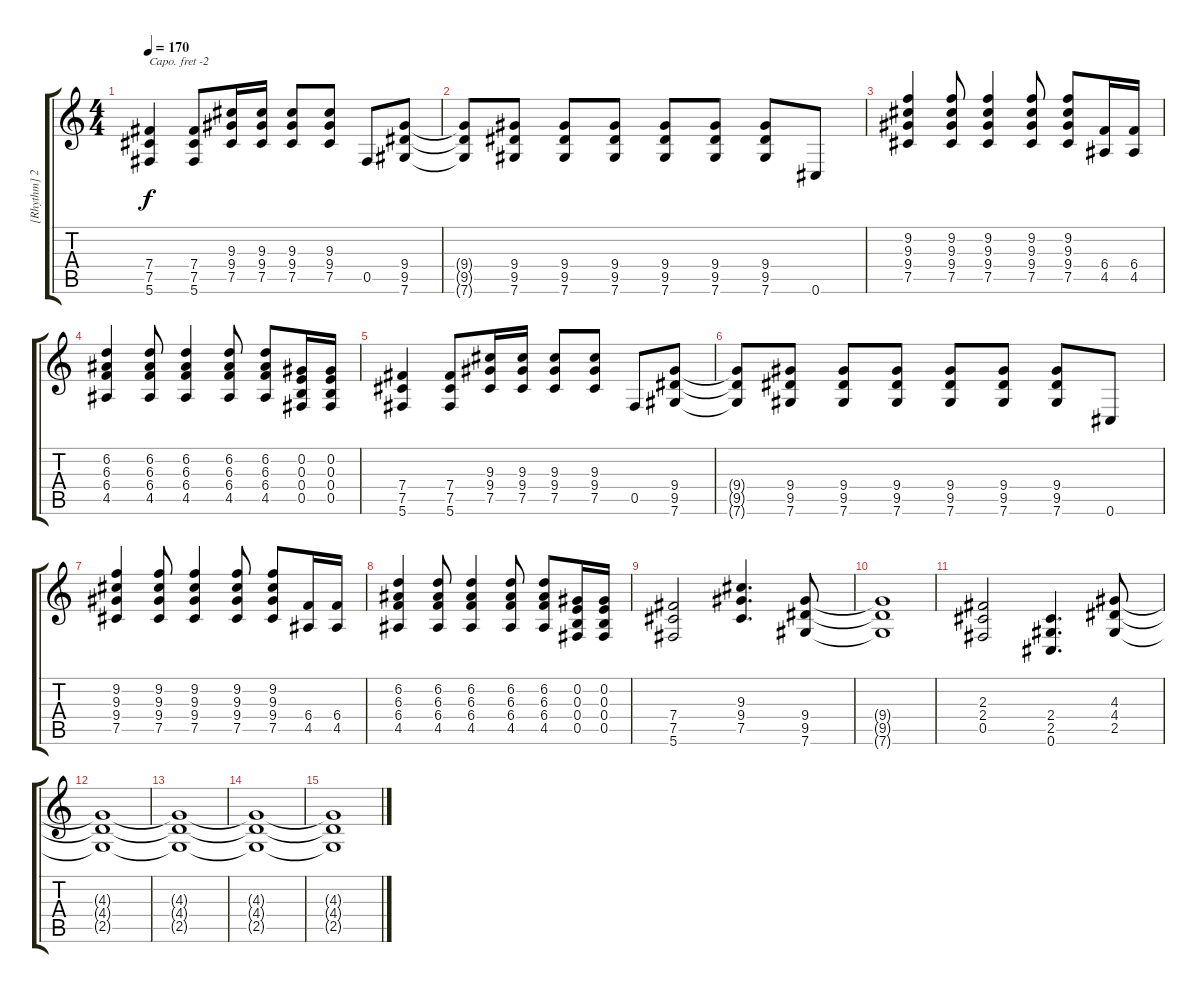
\track ("[Rhythm] 2 - Billie Joe Armstrong" "[Rhythm] 2") {instrument distortionguitar}
\staff {score tabs}
\capo -2
\tuning (Eb4 Bb3 Gb3 Db3 Ab2 Eb2) {hide}
\ts (4 4)
\tempo 170
\clef g2
\ks c
(7.4 7.5 5.6).4{dy f} (7.4 7.5 5.6).8 (9.3 9.4 7.5).16 (9.3 9.4 7.5).16 (9.3 9.4 7.5).8 (9.3 9.4 7.5).8 0.5.8 (9.4 9.5 7.6).8 |
(9.4{t} 9.5{t} 7.6{t}).8 (9.4 9.5 7.6).8 (9.4 9.5 7.6).8 (9.4 9.5 7.6).8 (9.4 9.5 7.6).8 (9.4 9.5 7.6).8 (9.4 9.5 7.6).8 0.6.8 |
(9.2 9.3 9.4 7.5).4 (9.2 9.3 9.4 7.5).8 (9.2 9.3 9.4 7.5).4 (9.2 9.3 9.4 7.5).8 (9.2 9.3 9.4 7.5).8 (6.4 4.5).16 (6.4 4.5).16 |
(6.2 6.3 6.4 4.5).4 (6.2 6.3 6.4 4.5).8 (6.2 6.3 6.4 4.5).4 (6.2 6.3 6.4 4.5).8 (6.2 6.3 6.4 4.5).8 (0.2 0.3 0.4 0.5).16 (0.2 0.3 0.4 0.5).16 |
(7.4 7.5 5.6).4 (7.4 7.5 5.6).8 (9.3 9.4 7.5).16 (9.3 9.4 7.5).16 (9.3 9.4 7.5).8 (9.3 9.4 7.5).8 0.5.8 (9.4 9.5 7.6).8 |
(9.4{t} 9.5{t} 7.6{t}).8 (9.4 9.5 7.6).8 (9.4 9.5 7.6).8 (9.4 9.5 7.6).8 (9.4 9.5 7.6).8 (9.4 9.5 7.6).8 (9.4 9.5 7.6).8 0.6.8 |
(9.2 9.3 9.4 7.5).4 (9.2 9.3 9.4 7.5).8 (9.2 9.3 9.4 7.5).4 (9.2 9.3 9.4 7.5).8 (9.2 9.3 9.4 7.5).8 (6.4 4.5).16 (6.4 4.5).16 |
(6.2 6.3 6.4 4.5).4 (6.2 6.3 6.4 4.5).8 (6.2 6.3 6.4 4.5).4 (6.2 6.3 6.4 4.5).8 (6.2 6.3 6.4 4.5).8 (0.2 0.3 0.4 0.5).16 (0.2 0.3 0.4 0.5).16 |
(7.4 7.5 5.6).2 (9.3 9.4 7.5).4{d} (9.4 9.5 7.6).8 |
(9.4{t} 9.5{t} 7.6{t}).1 |
(2.3 2.4 0.5).2 (2.4 2.5 0.6).4{d} (4.3 4.4 2.5).8 |
(4.3{t} 4.4{t} 2.5{t}).1 |
(4.3{t} 4.4{t} 2.5{t}).1 |
(4.3{t} 4.4{t} 2.5{t}).1 |
(4.3{t} 4.4{t} 2.5{t}).1
